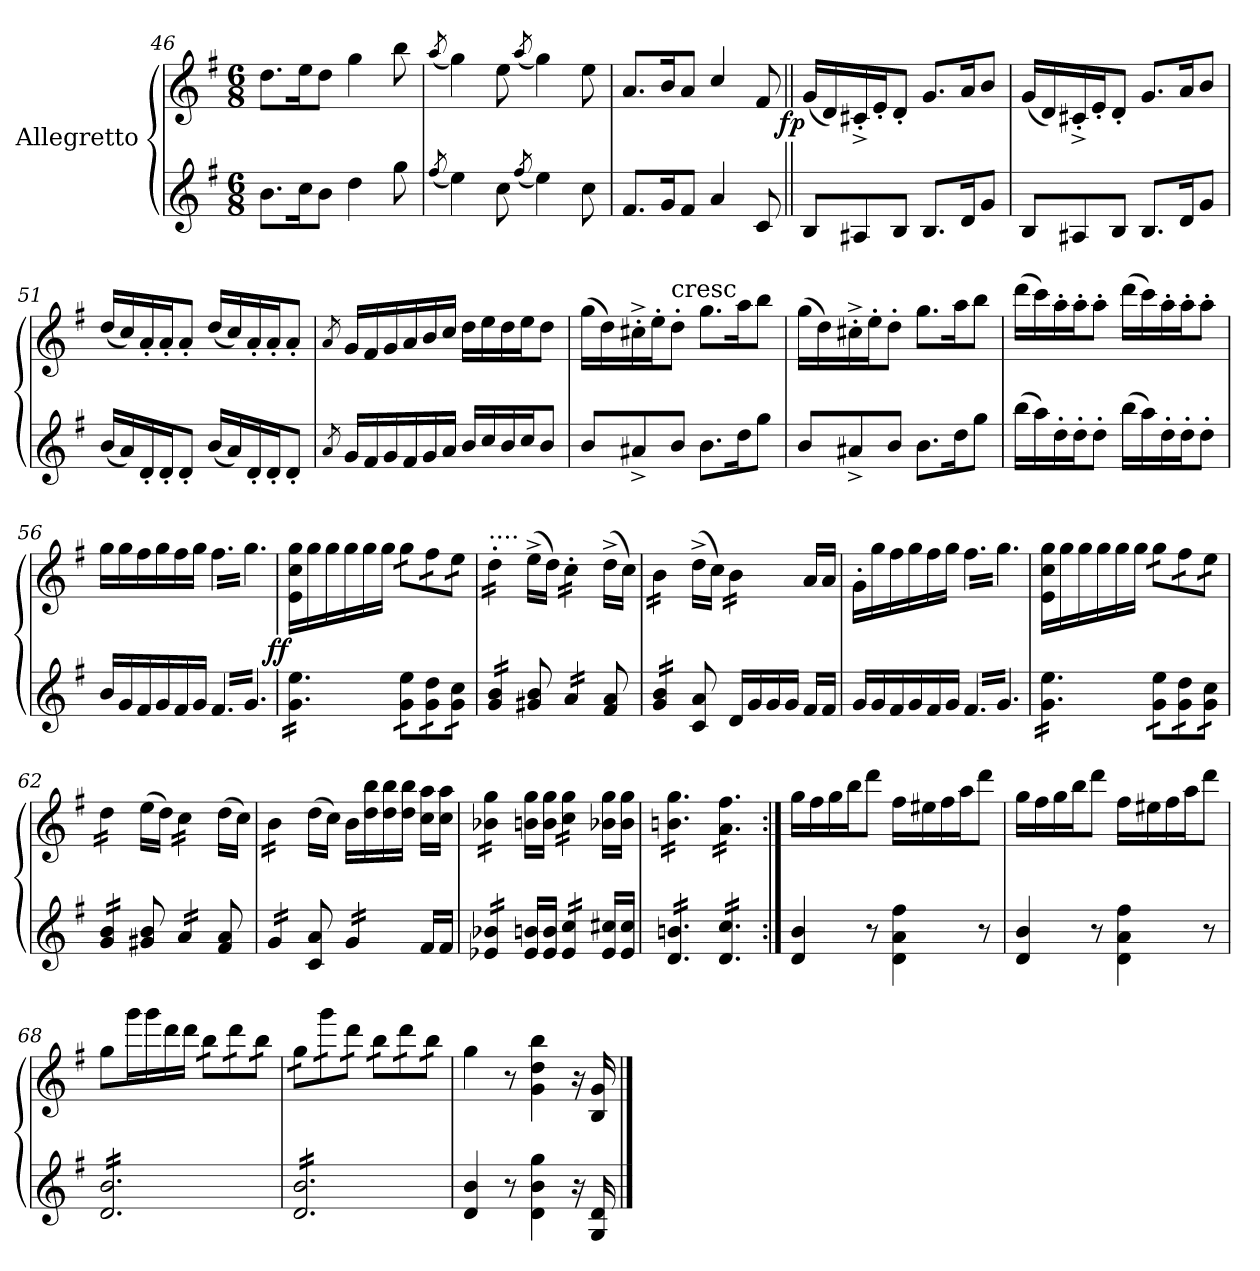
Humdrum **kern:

**kern	**kern	**dynam
*part2	*part1	*part1
*staff2	*staff1	*staff1
*I"Allegretto	*I"Allegretto	*
*clefG2	*clefG2	*
*k[f#]	*k[f#]	*
*M6/8	*M6/8	*
=46	=46	=46
8.b\L	8.dd\L	.
16cc\K	16ee\K	.
8b\J	8dd\J	.
4dd\	4gg\	.
8gg\	8bb\	.
=47	=47	=47
(8qff#/	(8qaa/	.
4ee\)	4gg\)	.
8cc\	8ee\	.
(8qff#/	(8qaa/	.
4ee\)	4gg\)	.
8cc\	8ee\	.
=48	=48	=48
8.f#/L	8.a/L	.
16g/K	16b/K	.
8f#/J	8a/J	.
4a/	4cc/	.
8c/	8f#/	.
=49||	=49||	=49||
!	!	!LO:DY:rj
8B/L	(16g/LL	fp
.	16d/)	.
8A#X/	16c#X'^/	.
.	16e'/J	.
8B/J	8d'/J	.
8.B/L	8.g/L	.
16d/K	16a/K	.
8g/J	8b/J	.
=50	=50	=50
8B/L	(16g/LL	.
.	16d/)	.
8A#X/	16c#X'^/	.
.	16e'/J	.
8B/J	8d'/J	.
8.B/L	8.g/L	.
16d/K	16a/K	.
8g/J	8b/J	.
=51	=51	=51
(16b/LL	(16dd/LL	.
16a/)	16cc/)	.
16d'/	16a'/	.
16d'/J	16a'/J	.
8d'/J	8a'/J	.
(16b/LL	(16dd/LL	.
16a/)	16cc/)	.
16d'/	16a'/	.
16d'/J	16a'/J	.
8d'/J	8a'/J	.
=52	=52	=52
8qa/	8qa/	.
16g/LL	16g/LL	.
16f#/	16f#/	.
16g/	16g/	.
16f#/	16a/	.
16g/	16b/	.
16a/JJ	16cc/JJ	.
16b/LL	16dd\LL	.
16cc/	16ee\	.
16b/	16dd\	.
16cc/J	16ee\J	.
8b/J	8dd\J	.
=53	=53	=53
8b/L	(16gg\LL	.
.	16dd\)	.
8a#X^/	16cc#X'^<\	.
.	16ee'\J	.
!	!LO:TX:t=cresc	!
8b/J	8dd'\J	.
8.b\L	8.gg\L	.
16dd\K	16aa\K	.
8gg\J	8bb\J	.
=54	=54	=54
8b/L	(16gg\LL	.
.	16dd\)	.
8a#X^/	16cc#X'^<\	.
.	16ee'\J	.
8b/J	8dd'\J	.
8.b\L	8.gg\L	.
16dd\K	16aa\K	.
8gg\J	8bb\J	.
=55	=55	=55
(16bb\LL	(16ddd\LL	.
16aa\)	16ccc\)	.
16dd'\	16aa'\	.
16dd'\J	16aa'\J	.
8dd'\J	8aa'\J	.
(16bb\LL	(16ddd\LL	.
16aa\)	16ccc\)	.
16dd'\	16aa'\	.
16dd'\J	16aa'\J	.
8dd'\J	8aa'\J	.
=56	=56	=56
16b/LL	16gg\LL	.
(16g/	(16gg\	.
16f#/	16ff#\	.
16g/	16gg\	.
16f#/	16ff#\	.
16g/JJ	16gg\JJ	.
*tremolo	*	*
*	*tremolo	*
16f#/LL	16ff#\LL	.
16g/)	16gg\)	.
16f#/	16ff#\	.
16g/)	16gg\)	.
16f#/	16ff#\	.
16g/)JJ	16gg\)JJ	.
*	*Xtremolo	*
=57	=57	=57
!	!	!LO:DY:rj
16g\ 16ee\LL	16e\ 16cc\ 16gg\LL	ff
16g\ 16ee\	16gg\	.
16g\ 16ee\	16gg\	.
16g\ 16ee\	16gg\	.
16g\ 16ee\	16gg\	.
16g\ 16ee\JJ	16gg\JJ	.
*	*tremolo	*
16g\ 16ee\LL	16gg\LL	.
16g\ 16ee\	16gg\	.
16g\ 16dd\	16ff#\	.
16g\ 16dd\	16ff#\	.
16g\ 16cc\	16ee\	.
16g\ 16cc\JJ	16ee\JJ	.
=58	=58	=58
!	!LO:TX:a:t=....	!
16g/ 16b/LL	16dd'\LL	.
16g/ 16b/	16dd'\	.
16g/ 16b/	16dd'\	.
16g/ 16b/JJ	16dd'\JJ	.
*	*Xtremolo	*
*Xtremolo	*	*
8g#X/ 8b/	(16ee^<\LL	.
.	16dd\JJ)	.
!	!LO:TX:a:t=....	!
*tremolo	*	*
*	*tremolo	*
16a/LL	16cc'\LL	.
16a/	16cc'\	.
16a/	16cc'\	.
16a/JJ	16cc'\JJ	.
*	*Xtremolo	*
*Xtremolo	*	*
8f#/ 8a/	(16dd^<\LL	.
.	16cc\JJ)	.
=59	=59	=59
*tremolo	*	*
*	*tremolo	*
16g/ 16b/LL	16b\LL	.
16g/ 16b/	16b\	.
16g/ 16b/	16b\	.
16g/ 16b/JJ	16b\JJ	.
*	*Xtremolo	*
*Xtremolo	*	*
8c/ 8a/	(16dd^<\LL	.
.	16cc\JJ)	.
*	*tremolo	*
16d/LL	16b\LL	.
16g/	16b\	.
16g/	16b\	.
16g/JJ	16b\JJ	.
*	*Xtremolo	*
16f#/LL	16a/LL	.
16f#/JJ	16a/JJ	.
=60	=60	=60
16g/LL	16g'\LL	.
(16g/	(16gg\	.
16f#/	16ff#\	.
16g/	16gg\	.
16f#/	16ff#\	.
16g/JJ	16gg\JJ	.
*tremolo	*	*
*	*tremolo	*
16f#/LL	16ff#\LL	.
16g/)	16gg\)	.
16f#/	16ff#\	.
16g/)	16gg\)	.
16f#/	16ff#\	.
16g/)JJ	16gg\)JJ	.
*	*Xtremolo	*
=61	=61	=61
16g\ 16ee\LL	16e\ 16cc\ 16gg\LL	.
16g\ 16ee\	16gg\	.
16g\ 16ee\	16gg\	.
16g\ 16ee\	16gg\	.
16g\ 16ee\	16gg\	.
16g\ 16ee\JJ	16gg\JJ	.
*	*tremolo	*
16g\ 16ee\LL	16gg\LL	.
16g\ 16ee\	16gg\	.
16g\ 16dd\	16ff#\	.
16g\ 16dd\	16ff#\	.
16g\ 16cc\	16ee\	.
16g\ 16cc\JJ	16ee\JJ	.
=62	=62	=62
16g/ 16b/LL	16dd\LL	.
16g/ 16b/	16dd\	.
16g/ 16b/	16dd\	.
16g/ 16b/JJ	16dd\JJ	.
*	*Xtremolo	*
*Xtremolo	*	*
8g#X/ 8b/	(16ee\LL	.
.	16dd\JJ)	.
*tremolo	*	*
*	*tremolo	*
16a/LL	16cc\LL	.
16a/	16cc\	.
16a/	16cc\	.
16a/JJ	16cc\JJ	.
*	*Xtremolo	*
*Xtremolo	*	*
8f#/ 8a/	(16dd\LL	.
.	16cc\JJ)	.
=63	=63	=63
*tremolo	*	*
*	*tremolo	*
16g/LL	16b\LL	.
16g/	16b\	.
16g/	16b\	.
16g/JJ	16b\JJ	.
*	*Xtremolo	*
*Xtremolo	*	*
8c/ 8a/	(16dd\LL	.
.	16cc\JJ)	.
*tremolo	*	*
16g/LL	16b\LL	.
16g/	16dd\ 16bb\	.
16g/	16dd\ 16bb\	.
16g/JJ	16dd\ 16bb\JJ	.
*Xtremolo	*	*
16f#/LL	16cc\ 16aa\LL	.
16f#/JJ	16cc\ 16aa\JJ	.
=64	=64	=64
*tremolo	*	*
*	*tremolo	*
16e-X/ 16b-X/LL	16b-X\ 16gg\LL	.
16e-X/ 16b-X/	16b-X\ 16gg\	.
16e-X/ 16b-X/	16b-X\ 16gg\	.
16e-X/ 16b-X/JJ	16b-X\ 16gg\JJ	.
*	*Xtremolo	*
*Xtremolo	*	*
16e-/ 16bn/LL	16bn\ 16gg\LL	.
16e-/ 16b/JJ	16b\ 16gg\JJ	.
*tremolo	*	*
*	*tremolo	*
16e-/ 16cc/LL	16cc\ 16gg\LL	.
16e-/ 16cc/	16cc\ 16gg\	.
16e-/ 16cc/	16cc\ 16gg\	.
16e-/ 16cc/JJ	16cc\ 16gg\JJ	.
*	*Xtremolo	*
*Xtremolo	*	*
16e-/ 16cc#X/LL	16b-X\ 16gg\LL	.
16e-/ 16cc#/JJ	16b-\ 16gg\JJ	.
=65	=65	=65
*tremolo	*	*
*	*tremolo	*
16d/ 16bn/LL	16bn\ 16gg\LL	.
16d/ 16bn/	16bn\ 16gg\	.
16d/ 16bn/	16bn\ 16gg\	.
16d/ 16bn/	16bn\ 16gg\	.
16d/ 16bn/	16bn\ 16gg\	.
16d/ 16bn/JJ	16bn\ 16gg\JJ	.
16d/ 16cc/LL	16a\ 16ff#\LL	.
16d/ 16cc/	16a\ 16ff#\	.
16d/ 16cc/	16a\ 16ff#\	.
16d/ 16cc/	16a\ 16ff#\	.
16d/ 16cc/	16a\ 16ff#\	.
16d/ 16cc/JJ	16a\ 16ff#\JJ	.
*	*Xtremolo	*
*Xtremolo	*	*
=66:|!	=66:|!	=66:|!
4d/ 4b/	16gg\LL	.
.	16ff#\	.
.	16gg\	.
.	16bb\J	.
8r	8ddd\J	.
4d\ 4a\ 4ff#\	16ff#\LL	.
.	16ee#X\	.
.	16ff#\	.
.	16aa\J	.
8r	8ddd\J	.
=67	=67	=67
4d/ 4b/	16gg\LL	.
.	16ff#\	.
.	16gg\	.
.	16bb\J	.
8r	8ddd\J	.
4d\ 4a\ 4ff#\	16ff#\LL	.
.	16ee#X\	.
.	16ff#\	.
.	16aa\J	.
8r	8ddd\J	.
=68	=68	=68
*tremolo	*	*
16d/ 16b/LL	8gg\L	.
16d/ 16b/	.	.
16d/ 16b/	16ggg\L	.
16d/ 16b/	16ggg\	.
16d/ 16b/	16ddd\	.
16d/ 16b/	16ddd\JJ	.
*	*tremolo	*
16d/ 16b/	16bb\LL	.
16d/ 16b/	16bb\	.
16d/ 16b/	16ddd\	.
16d/ 16b/	16ddd\	.
16d/ 16b/	16bb\	.
16d/ 16b/JJ	16bb\JJ	.
=69	=69	=69
16d/ 16b/LL	16gg\LL	.
16d/ 16b/	16gg\	.
16d/ 16b/	16ggg\	.
16d/ 16b/	16ggg\	.
16d/ 16b/	16ddd\	.
16d/ 16b/	16ddd\JJ	.
16d/ 16b/	16bb\LL	.
16d/ 16b/	16bb\	.
16d/ 16b/	16ddd\	.
16d/ 16b/	16ddd\	.
16d/ 16b/	16bb\	.
16d/ 16b/JJ	16bb\JJ	.
*	*Xtremolo	*
*Xtremolo	*	*
=70	=70	=70
4d/ 4b/	4gg\	.
8r	8r	.
4d\ 4b\ 4gg\	4g\ 4dd\ 4bb\	.
16r	16r	.
16G/ 16d/	16B/ 16g/	.
==	==	==
*-	*-	*-
